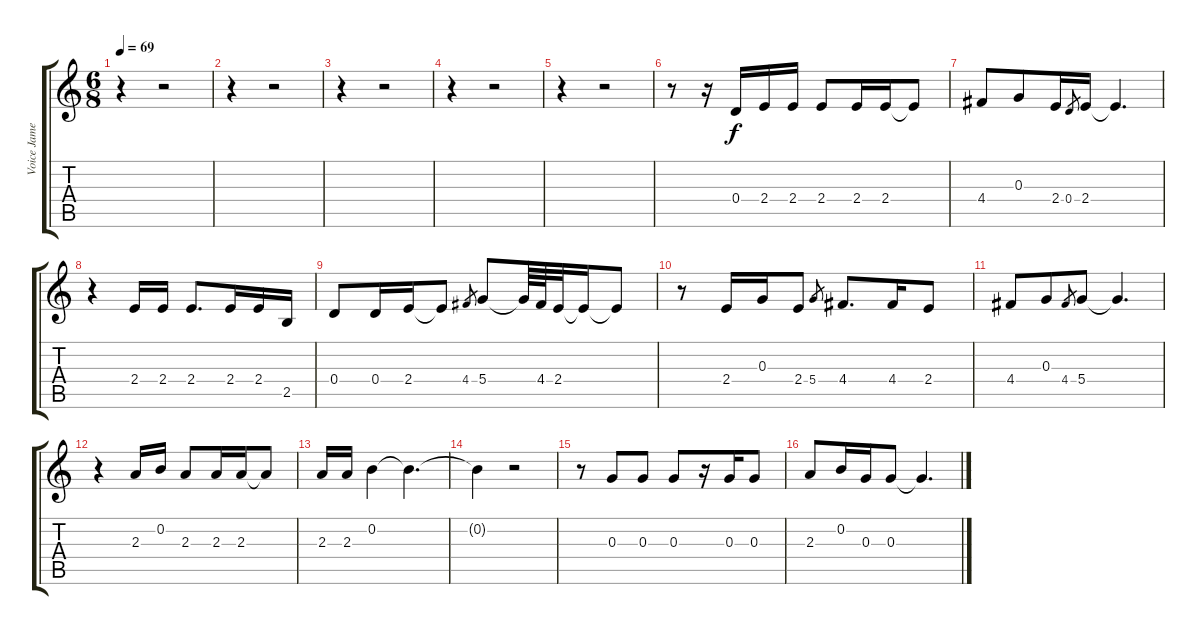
\track ("Voice James" "Voice Jame") {instrument distortionguitar}
\staff {score tabs}
\tuning (E4 B3 G3 D3 A2 E2) {hide}
\ts (6 8)
\tempo 69
\clef g2
\ks c
r.4{dy f} r.2 |
r.4 r.2 |
r.4 r.2 |
r.4 r.2 |
r.4 r.2 |
r.8 r.16 0.4.16 2.4.16 2.4.16 2.4.8 2.4.16 2.4.16 2.4{t}.8 |
4.4.8 0.3.8 2.4.16 0.4.8{gr} 2.4.16 2.4{t}.4{d} |
r.4 2.4.16 2.4.16 2.4.8{d} 2.4.16 2.4.16 2.5.16 |
0.4.8 0.4.16 2.4.16 2.4{t}.8 4.4.8{gr} 5.4.8 5.4{t}.64 4.4.64 2.4.32 2.4{t}.16 2.4{t}.8 |
r.8 2.4.16 0.3.16 2.4.8 5.4.8{gr} 4.4.8{d} 4.4.16 2.4.8 |
4.4.8 0.3.8 4.4.8{gr} 5.4.8 5.4{t}.4{d} |
r.4 2.3.16 0.2.16 2.3.8 2.3.16 2.3.16 2.3{t}.8 |
2.3.16 2.3.16 0.2.4 0.2{t}.4{d} |
0.2{t}.4 r.2 |
r.8 0.3.8 0.3.8 0.3.8 r.16 0.3.16 0.3.8 |
2.3.8 0.2.16 0.3.16 0.3.8 0.3{t}.4{d}
